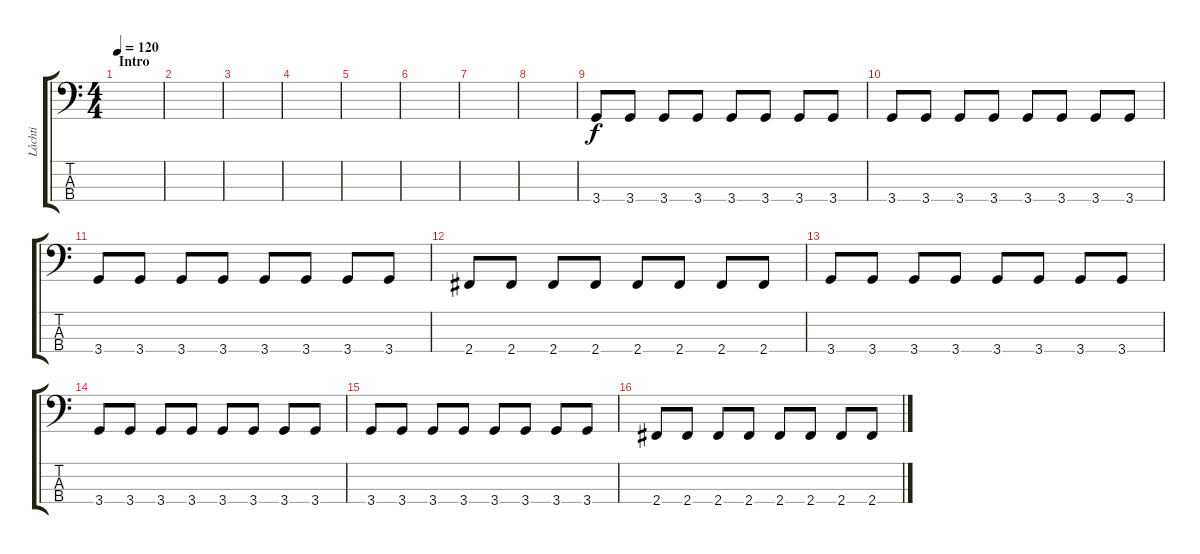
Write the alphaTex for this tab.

\track ("Låchti" "Låchti") {instrument electricbassfinger}
\staff {score tabs}
\tuning (G2 D2 A1 E1) {hide}
\ts (4 4)
\section ("" "Intro")
\tempo 120
\clef f4
\ks c
|
|
|
|
|
|
|
|
3.4.8 3.4.8 3.4.8 3.4.8 3.4.8 3.4.8 3.4.8 3.4.8 |
3.4.8 3.4.8 3.4.8 3.4.8 3.4.8 3.4.8 3.4.8 3.4.8 |
3.4.8 3.4.8 3.4.8 3.4.8 3.4.8 3.4.8 3.4.8 3.4.8 |
2.4.8 2.4.8 2.4.8 2.4.8 2.4.8 2.4.8 2.4.8 2.4.8 |
3.4.8 3.4.8 3.4.8 3.4.8 3.4.8 3.4.8 3.4.8 3.4.8 |
3.4.8 3.4.8 3.4.8 3.4.8 3.4.8 3.4.8 3.4.8 3.4.8 |
3.4.8 3.4.8 3.4.8 3.4.8 3.4.8 3.4.8 3.4.8 3.4.8 |
2.4.8 2.4.8 2.4.8 2.4.8 2.4.8 2.4.8 2.4.8 2.4.8
